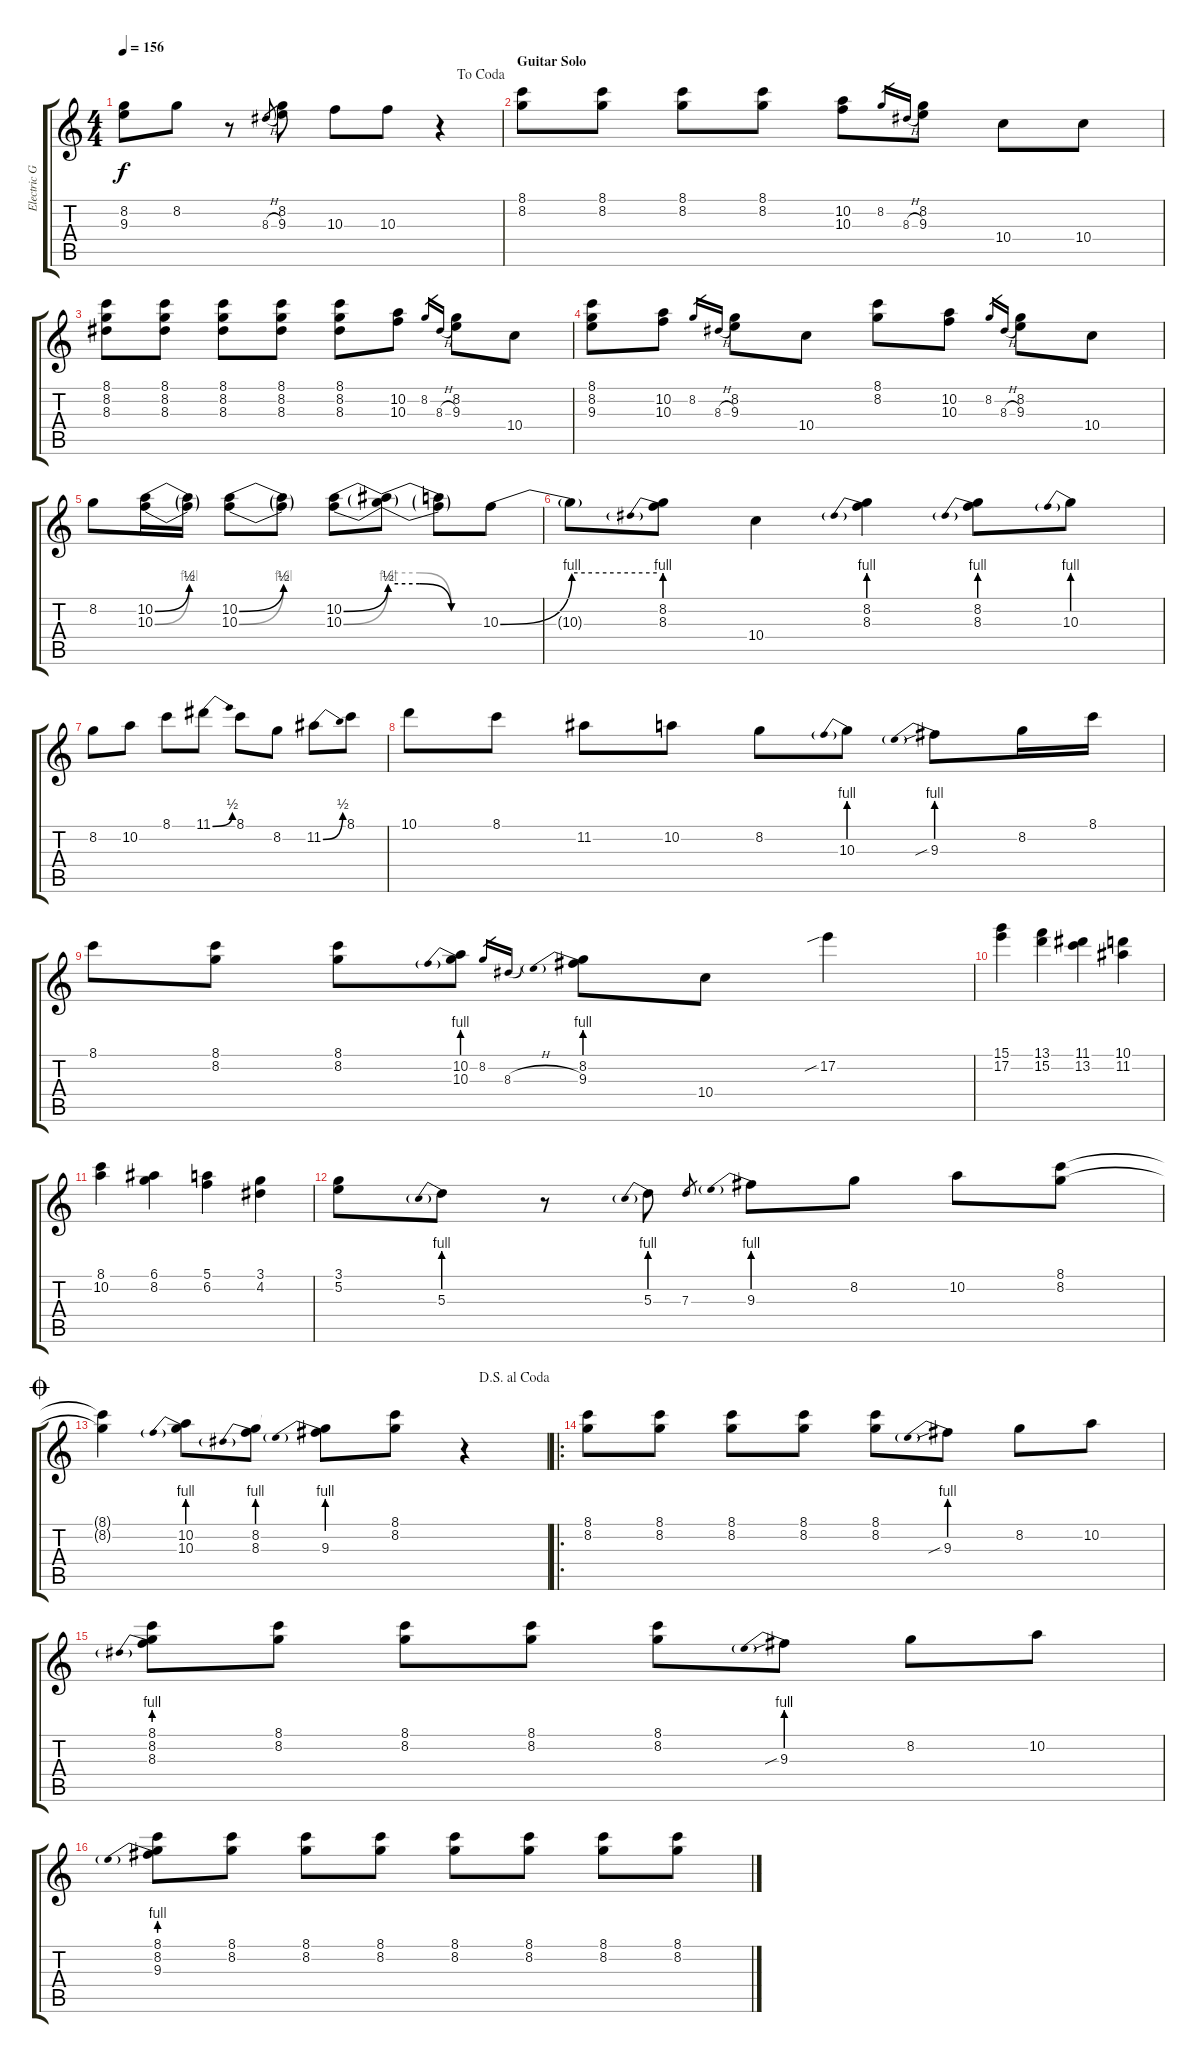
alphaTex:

\track ("Electric Guitar (Clean)" "Electric G") {instrument electricguitarclean}
\staff {score tabs}
\tuning (E4 B3 G3 D3 A2 E2) {hide}
\ts (4 4)
\jump dacoda
\tempo 156
\clef g2
\ks c
(8.2{t} 9.3).8{dy f} 8.2.8 r.8 8.3{h}.8{gr} (8.2 9.3).8 10.3.8 10.3.8 r.4 |
\section ("" "Guitar Solo")
(8.1 8.2).8 (8.1 8.2).8 (8.1 8.2).8 (8.1 8.2).8 (10.2 10.3).8 8.2.16{gr} 8.3{h}.16{gr} (8.2 9.3).8 10.4.8 10.4.8 |
(8.1 8.2 8.3).8 (8.1 8.2 8.3).8 (8.1 8.2 8.3).8 (8.1 8.2 8.3).8 (8.1 8.2 8.3).8 (10.2 10.3).8 8.2.16{gr} 8.3{h}.16{gr} (8.2 9.3).8 10.4.8 |
(8.1 8.2 9.3).8 (10.2 10.3).8 8.2.16{gr} 8.3{h}.16{gr} (8.2 9.3).8 10.4.8 (8.1 8.2).8 (10.2 10.3).8 8.2.16{gr} 8.3{h}.16{gr} (8.2 9.3).8 10.4.8 |
8.2.8 (10.2{be (bend 0 0 60 2)} 10.3{be (bend 0 0 60 4)}).16 (10.2{be (hold 40 0 60 0) t} 10.3{be (hold 40 0 60 0) t}).16 (10.2{be (bend 0 0 60 2)} 10.3{be (bend 0 0 60 4)}).8 (10.2{be (hold 40 0 60 0) t} 10.3{be (hold 40 0 60 0) t}).8 (10.2{be (bend 0 0 60 2)} 10.3{be (bend 0 0 60 4)}).8 (10.2{be (custom 0 2 20 2 40 0 60 0) t} 10.3{be (custom 0 4 20 4 40 0 60 0) t}).8 (10.2{t} 10.3{t}).8 10.3{be (bend 0 0 60 4)}.8 |
10.3{be (hold 0 4 60 4) t}.8 (8.2 8.3{be (prebend 0 4 60 4)}).8 10.4.4 (8.2 8.3{be (prebend 0 4 60 4)}).4 (8.2 8.3{be (prebend 0 4 60 4)}).8 10.3{be (prebend 0 4 60 4)}.8 |
8.2.8 10.2.8 8.1.8 11.1{be (bend 0 0 60 2)}.8 8.1.8 8.2.8 11.2{be (bend 0 0 60 2)}.8 8.1.8 |
10.1.8 8.1.8 11.2.8 10.2.8 8.2.8 10.3{be (prebend 0 4 60 4)}.8 9.3{be (prebend 0 4 60 4) sib}.8 8.2.16 8.1.16 |
8.1.8 (8.1 8.2).8 (8.1 8.2).8 (10.2 10.3{be (prebend 0 4 60 4)}).8 8.2.16{gr} 8.3{h}.16{gr} (8.2 9.3{be (prebend 0 4 60 4)}).8 10.4.8 17.2{sib}.4 |
(15.1 17.2).4 (13.1 15.2).4 (11.1 13.2).4 (10.1 11.2).4 |
(8.1 10.2).4 (6.1 8.2).4 (5.1 6.2).4 (3.1 4.2).4 |
(3.1 5.2).8 5.3{be (prebend 0 4 60 4)}.8 r.8 5.3{be (prebend 0 4 60 4)}.8 7.3.8{gr} 9.3{be (prebend 0 4 60 4)}.8 8.2.8 10.2.8 (8.1 8.2).8 |
\jump coda
\jump dalsegnoalcoda
(8.1{t} 8.2{t}).4 (10.2 10.3{be (prebend 0 4 60 4)}).8 (8.2 8.3{be (prebend 0 4 60 4)}).8 (8.2{t} 9.3{be (prebend 0 4 60 4)}).8 (8.1 8.2).8 r.4 |
\ro
(8.1 8.2).8 (8.1 8.2).8 (8.1 8.2).8 (8.1 8.2).8 (8.1 8.2).8 9.3{be (prebend 0 4 60 4) sib}.8 8.2.8 10.2.8 |
(8.1 8.2 8.3{be (prebend 0 4 60 4)}).8 (8.1 8.2).8 (8.1 8.2).8 (8.1 8.2).8 (8.1 8.2).8 9.3{be (prebend 0 4 60 4) sib}.8 8.2.8 10.2.8 |
(8.1 8.2 9.3{be (prebend 0 4 60 4)}).8 (8.1 8.2).8 (8.1 8.2).8 (8.1 8.2).8 (8.1 8.2).8 (8.1 8.2).8 (8.1 8.2).8 (8.1 8.2).8
